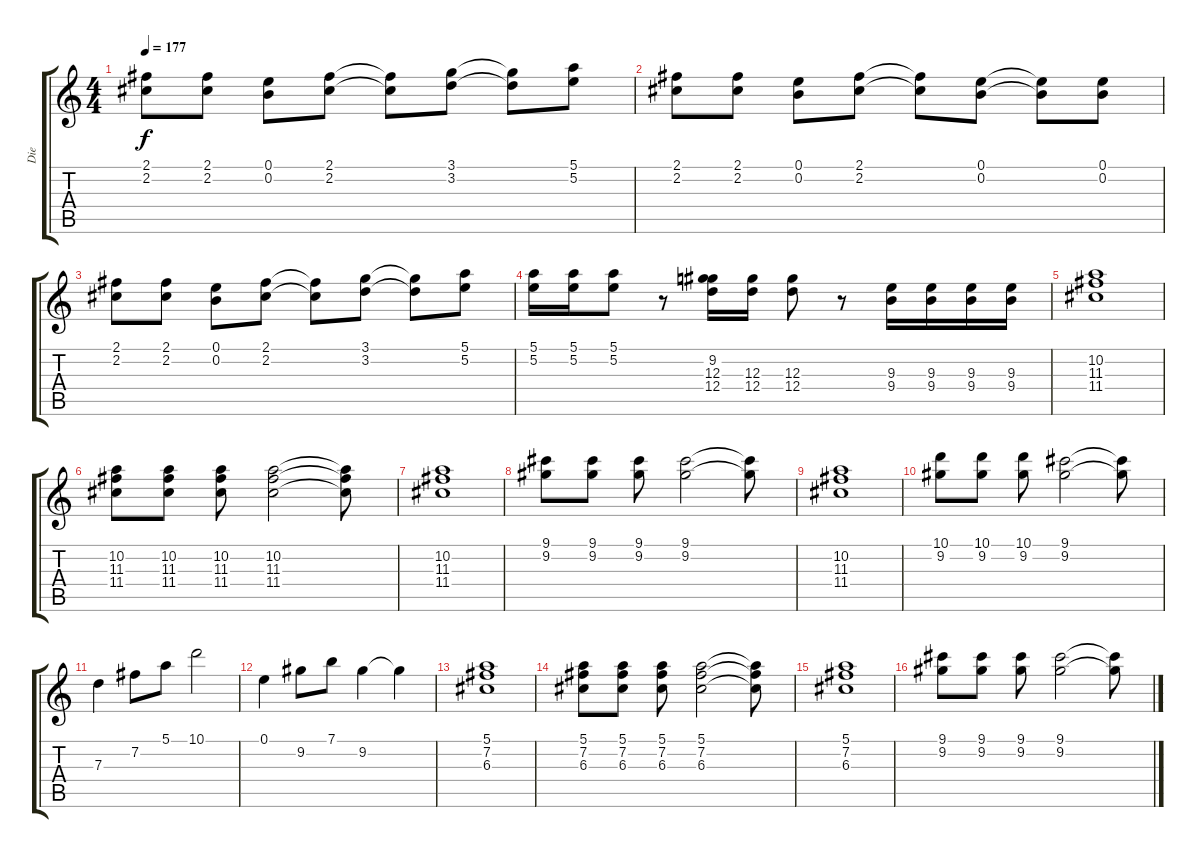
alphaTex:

\track ("Die" "Die") {instrument distortionguitar}
\staff {score tabs}
\tuning (E4 B3 G3 D3 A2 E2) {hide}
\ts (4 4)
\tempo 177
\clef g2
\ks c
(2.1 2.2).8{dy f} (2.1 2.2).8 (0.1 0.2).8 (2.1 2.2).8 (2.1{t} 2.2{t}).8 (3.1 3.2).8 (3.1{t} 3.2{t}).8 (5.1 5.2).8 |
(2.1 2.2).8 (2.1 2.2).8 (0.1 0.2).8 (2.1 2.2).8 (2.1{t} 2.2{t}).8 (0.1 0.2).8 (0.1{t} 0.2{t}).8 (0.1 0.2).8 |
(2.1 2.2).8 (2.1 2.2).8 (0.1 0.2).8 (2.1 2.2).8 (2.1{t} 2.2{t}).8 (3.1 3.2).8 (3.1{t} 3.2{t}).8 (5.1 5.2).8 |
(5.1 5.2).16 (5.1 5.2).16 (5.1 5.2).8 r.8 (9.2 12.3 12.4).16 (12.3 12.4).16 (12.3 12.4).8 r.8 (9.3 9.4).16 (9.3 9.4).16 (9.3 9.4).16 (9.3 9.4).16 |
(10.2 11.3 11.4).1 |
(10.2 11.3 11.4).8 (10.2 11.3 11.4).8 (10.2 11.3 11.4).8 (10.2 11.3 11.4).2 (10.2{t} 11.3{t} 11.4{t}).8 |
(10.2 11.3 11.4).1 |
(9.1 9.2).8 (9.1 9.2).8 (9.1 9.2).8 (9.1 9.2).2 (9.1{t} 9.2{t}).8 |
(10.2 11.3 11.4).1 |
(10.1 9.2).8 (10.1 9.2).8 (10.1 9.2).8 (9.1 9.2).2 (9.1{t} 9.2{t}).8 |
7.3.4 7.2.8 5.1.8 10.1.2 |
0.1.4 9.2.8 7.1.8 9.2.4 9.2{t}.4 |
(5.1 7.2 6.3).1 |
(5.1 7.2 6.3).8 (5.1 7.2 6.3).8 (5.1 7.2 6.3).8 (5.1 7.2 6.3).2 (5.1{t} 7.2{t} 6.3{t}).8 |
(5.1 7.2 6.3).1 |
(9.1 9.2).8 (9.1 9.2).8 (9.1 9.2).8 (9.1 9.2).2 (9.1{t} 9.2{t}).8
